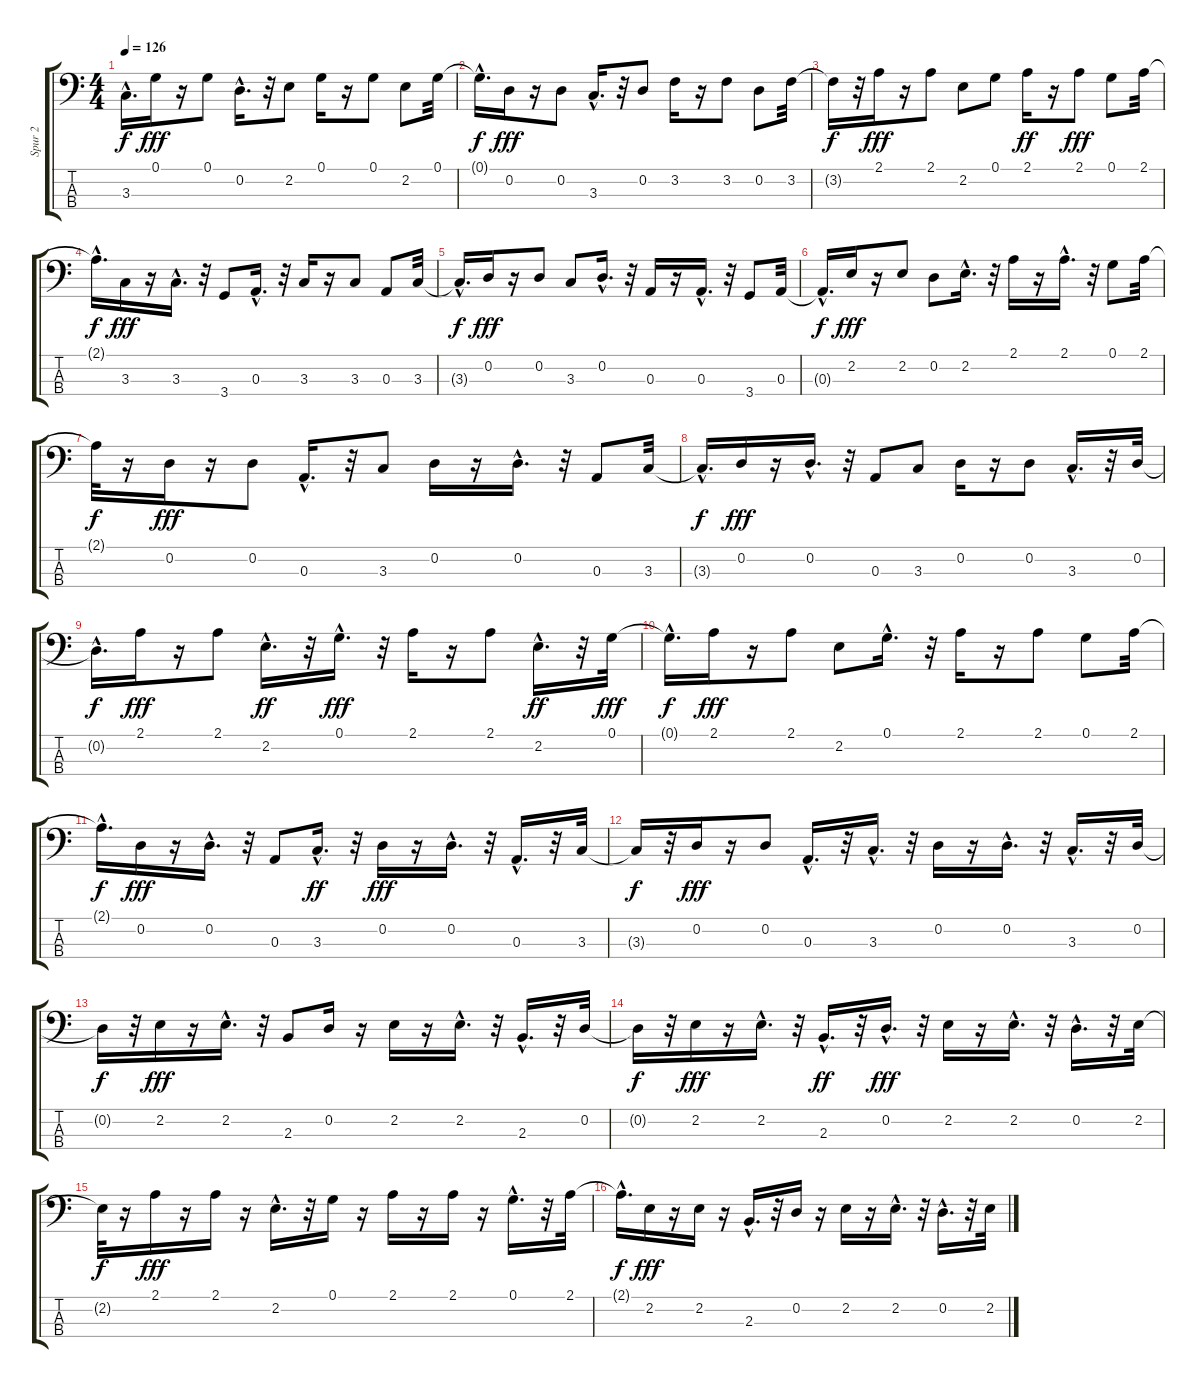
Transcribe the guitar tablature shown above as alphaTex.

\track ("Spur 2" "Spur 2") {instrument electricbassfinger}
\staff {score tabs}
\tuning (G2 D2 A1 E1) {hide}
\ts (4 4)
\tempo 126
\clef f4
\ks c
3.3{hac t}.16{d dy f} 0.1.16{dy fff} r.16 0.1.8 0.2{hac}.16{d} r.32 2.2.8 0.1.16 r.16 0.1.8 2.2.8 0.1.32 |
0.1{hac t}.16{d dy f} 0.2.16{dy fff} r.16 0.2.8 3.3{hac}.16{d} r.32 0.2.8 3.2.16 r.16 3.2.8 0.2.8 3.2.32 |
3.2{t}.16{dy f} r.32 2.1.16{dy fff} r.16 2.1.8 2.2.8 0.1.8 2.1.16{dy ff} r.16 2.1.8{dy fff} 0.1.8 2.1.32 |
2.1{hac t}.16{d dy f} 3.3.16{dy fff} r.16 3.3{hac}.16{d} r.32 3.4.8 0.3{hac}.16{d} r.32 3.3.16 r.16 3.3.8 0.3.8 3.3.32 |
3.3{hac t}.16{d dy f} 0.2.16{dy fff} r.16 0.2.8 3.3.8 0.2{hac}.16{d} r.32 0.3.16 r.16 0.3{hac}.16{d} r.32 3.4.8 0.3.32 |
0.3{hac t}.16{d dy f} 2.2.16{dy fff} r.16 2.2.8 0.2.8 2.2{hac}.16{d} r.32 2.1.16 r.16 2.1{hac}.16{d} r.32 0.1.8 2.1.32 |
2.1{t}.32{dy f} r.16 0.2.16{dy fff} r.16 0.2.8 0.3{hac}.16{d} r.32 3.3.8 0.2.16 r.16 0.2{hac}.16{d} r.32 0.3.8 3.3.32 |
3.3{hac t}.16{d dy f} 0.2.16{dy fff} r.16 0.2{hac}.16{d} r.32 0.3.8 3.3.8 0.2.16 r.16 0.2.8 3.3{hac}.16{d} r.32 0.2.32 |
0.2{hac t}.16{d dy f} 2.1.16{dy fff} r.16 2.1.8 2.2{hac}.16{d dy ff} r.32 0.1{hac}.16{d dy fff} r.32 2.1.16 r.16 2.1.8 2.2{hac}.16{d dy ff} r.32 0.1.32{dy fff} |
0.1{hac t}.16{d dy f} 2.1.16{dy fff} r.16 2.1.8 2.2.8 0.1{hac}.16{d} r.32 2.1.16 r.16 2.1.8 0.1.8 2.1.32 |
2.1{hac t}.16{d dy f} 0.2.16{dy fff} r.16 0.2{hac}.16{d} r.32 0.3.8 3.3{hac}.16{d dy ff} r.32 0.2.16{dy fff} r.16 0.2{hac}.16{d} r.32 0.3{hac}.16{d} r.32 3.3.32 |
3.3{t}.16{dy f} r.32 0.2.16{dy fff} r.16 0.2.8 0.3{hac}.16{d} r.32 3.3{hac}.16{d} r.32 0.2.16 r.16 0.2{hac}.16{d} r.32 3.3{hac}.16{d} r.32 0.2.32 |
0.2{t}.16{dy f} r.32 2.2.16{dy fff} r.16 2.2{hac}.16{d} r.32 2.3.8 0.2.16 r.16 2.2.16 r.16 2.2{hac}.16{d} r.32 2.3{hac}.16{d} r.32 0.2.32 |
0.2{t}.16{dy f} r.32 2.2.16{dy fff} r.16 2.2{hac}.16{d} r.32 2.3{hac}.16{d dy ff} r.32 0.2{hac}.16{d dy fff} r.32 2.2.16 r.16 2.2{hac}.16{d} r.32 0.2{hac}.16{d} r.32 2.2.32 |
2.2{t}.32{dy f} r.16 2.1.16{dy fff} r.16 2.1.16 r.16 2.2{hac}.16{d} r.32 0.1.16 r.16 2.1.16 r.16 2.1.16 r.16 0.1{hac}.16{d} r.32 2.1.32 |
2.1{hac t}.16{d dy f} 2.2.16{dy fff} r.16 2.2.16 r.16 2.3{hac}.16{d} r.32 0.2.16 r.16 2.2.16 r.16 2.2{hac}.16{d} r.32 0.2{hac}.16{d} r.32 2.2.32
